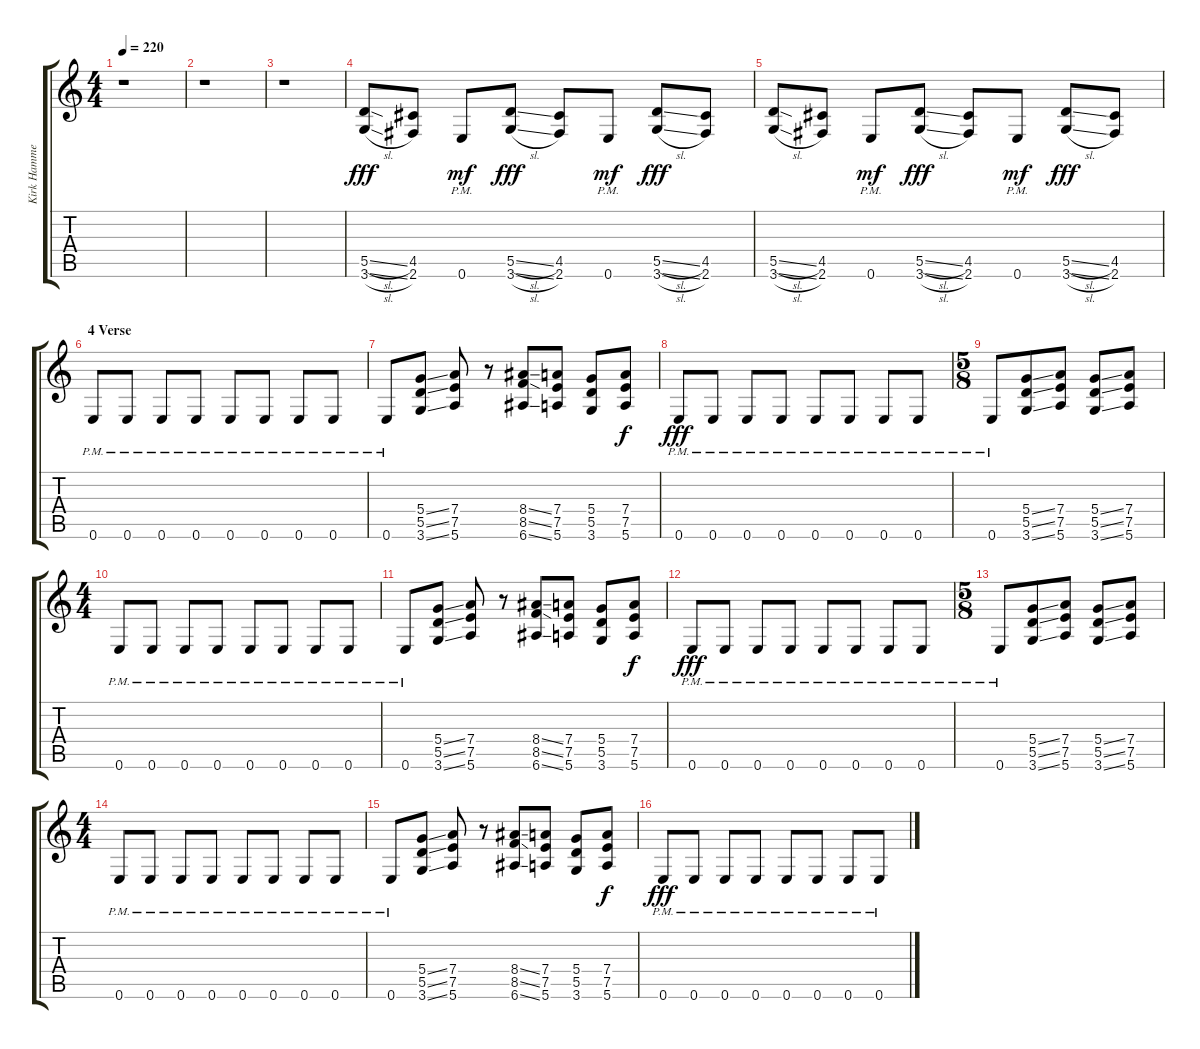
\track ("Kirk Hammet" "Kirk Hamme") {instrument distortionguitar}
\staff {score tabs}
\tuning (E4 B3 G3 D3 A2 E2) {hide}
\ts (4 4)
\tempo 220
\clef g2
\ks c
r.1{dy fff} |
r.1 |
r.1 |
(5.5{sl} 3.6{sl}).8 (4.5 2.6).8 0.6{pm}.8{dy mf} (5.5{sl} 3.6{sl}).8{dy fff} (4.5 2.6).8 0.6{pm}.8{dy mf} (5.5{sl} 3.6{sl}).8{dy fff} (4.5 2.6).8 |
(5.5{sl} 3.6{sl}).8 (4.5 2.6).8 0.6{pm}.8{dy mf} (5.5{sl} 3.6{sl}).8{dy fff} (4.5 2.6).8 0.6{pm}.8{dy mf} (5.5{sl} 3.6{sl}).8{dy fff} (4.5 2.6).8 |
\section ("" "4 Verse")
0.6{pm}.8 0.6{pm}.8 0.6{pm}.8 0.6{pm}.8 0.6{pm}.8 0.6{pm}.8 0.6{pm}.8 0.6{pm}.8 |
0.6{pm}.8 (5.4{ss} 5.5{ss} 3.6{ss}).8 (7.4 7.5 5.6).8 r.8 (8.4{ss} 8.5{ss} 6.6{ss}).8 (7.4 7.5 5.6).8 (5.4 5.5 3.6).8 (7.4 7.5 5.6).8{dy f} |
0.6{pm}.8{dy fff} 0.6{pm}.8 0.6{pm}.8 0.6{pm}.8 0.6{pm}.8 0.6{pm}.8 0.6{pm}.8 0.6{pm}.8 |
\ts (5 8)
0.6{pm}.8 (5.4{ss} 5.5{ss} 3.6{ss}).8 (7.4 7.5 5.6).8 (5.4{ss} 5.5{ss} 3.6{ss}).8 (7.4 7.5 5.6).8 |
\ts (4 4)
0.6{pm}.8 0.6{pm}.8 0.6{pm}.8 0.6{pm}.8 0.6{pm}.8 0.6{pm}.8 0.6{pm}.8 0.6{pm}.8 |
0.6{pm}.8 (5.4{ss} 5.5{ss} 3.6{ss}).8 (7.4 7.5 5.6).8 r.8 (8.4{ss} 8.5{ss} 6.6{ss}).8 (7.4 7.5 5.6).8 (5.4 5.5 3.6).8 (7.4 7.5 5.6).8{dy f} |
0.6{pm}.8{dy fff} 0.6{pm}.8 0.6{pm}.8 0.6{pm}.8 0.6{pm}.8 0.6{pm}.8 0.6{pm}.8 0.6{pm}.8 |
\ts (5 8)
0.6{pm}.8 (5.4{ss} 5.5{ss} 3.6{ss}).8 (7.4 7.5 5.6).8 (5.4{ss} 5.5{ss} 3.6{ss}).8 (7.4 7.5 5.6).8 |
\ts (4 4)
0.6{pm}.8 0.6{pm}.8 0.6{pm}.8 0.6{pm}.8 0.6{pm}.8 0.6{pm}.8 0.6{pm}.8 0.6{pm}.8 |
0.6{pm}.8 (5.4{ss} 5.5{ss} 3.6{ss}).8 (7.4 7.5 5.6).8 r.8 (8.4{ss} 8.5{ss} 6.6{ss}).8 (7.4 7.5 5.6).8 (5.4 5.5 3.6).8 (7.4 7.5 5.6).8{dy f} |
0.6{pm}.8{dy fff} 0.6{pm}.8 0.6{pm}.8 0.6{pm}.8 0.6{pm}.8 0.6{pm}.8 0.6{pm}.8 0.6{pm}.8
